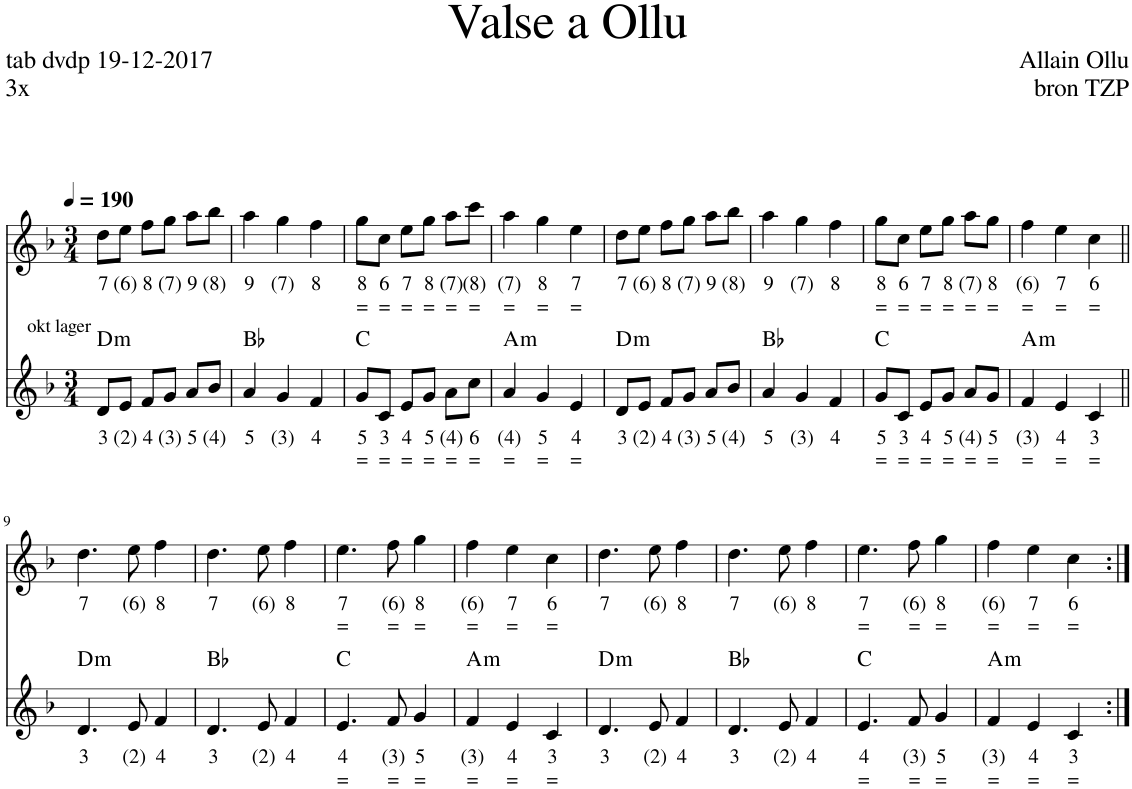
**kern	**kern	**text	**text	**harte	**kern	**text	**text
*part3	*part2	*part2	*part2	*part2	*part1	*part1	*part1
*staff3	*staff2	*staff2	*staff2	*	*staff1	*staff1	*staff1
*I"Stem	*I"Stem	*	*	*	*I"Stem	*	*
*stria5	*	*	*	*	*	*	*
*clefG2	*clefG2	*	*	*	*clefG2	*	*
*k[b-]	*k[b-]	*	*	*	*k[b-]	*	*
*M3/4	*M3/4	*	*	*	*M3/4	*	*
*MM190	*MM190	*	*	*	*MM190	*	*
=1	=1	=1	=1	=1	=1	=1	=1
!	!LO:TX:a:t=okt lager	!	!	!	!	!	!
!	!	!LO:LY:b	!	!LO:H:kt=m	!	!LO:LY:b	!
2.d 2.f 2.a	8d/L	3	.	D:min	8dd\L	7	.
!	!	!LO:LY:b	!	!	!	!LO:LY:b	!
.	8e/J	(2)	.	.	8ee\J	(6)	.
!	!	!LO:LY:b	!	!	!	!LO:LY:b	!
.	8f/L	4	.	.	8ff\L	8	.
!	!	!LO:LY:b	!	!	!	!LO:LY:b	!
.	8g/J	(3)	.	.	8gg\J	(7)	.
!	!	!LO:LY:b	!	!	!	!LO:LY:b	!
.	8a/L	5	.	.	8aa\L	9	.
!	!	!LO:LY:b	!	!	!	!LO:LY:b	!
.	8b-/J	(4)	.	.	8bb-\J	(8)	.
=2	=2	=2	=2	=2	=2	=2	=2
!	!	!LO:LY:b	!	!	!	!LO:LY:b	!
2.B- 2.d 2.f	4a/	5	.	Bb:maj	4aa\	9	.
!	!	!LO:LY:b	!	!	!	!LO:LY:b	!
.	4g/	(3)	.	.	4gg\	(7)	.
!	!	!LO:LY:b	!	!	!	!LO:LY:b	!
.	4f/	4	.	.	4ff\	8	.
=3	=3	=3	=3	=3	=3	=3	=3
!	!	!LO:LY:b	!LO:LY:b	!	!	!LO:LY:b	!LO:LY:b
2.c 2.e 2.g	8g/L	5	=	C:maj	8gg\L	8	=
!	!	!LO:LY:b	!LO:LY:b	!	!	!LO:LY:b	!LO:LY:b
.	8c/J	3	=	.	8cc\J	6	=
!	!	!LO:LY:b	!LO:LY:b	!	!	!LO:LY:b	!LO:LY:b
.	8e/L	4	=	.	8ee\L	7	=
!	!	!LO:LY:b	!LO:LY:b	!	!	!LO:LY:b	!LO:LY:b
.	8g/J	5	=	.	8gg\J	8	=
!	!	!LO:LY:b	!LO:LY:b	!	!	!LO:LY:b	!LO:LY:b
.	8a\L	(4)	=	.	8aa\L	(7)	=
!	!	!LO:LY:b	!LO:LY:b	!	!	!LO:LY:b	!LO:LY:b
.	8cc\J	6	=	.	8ccc\J	(8)	=
=4	=4	=4	=4	=4	=4	=4	=4
!	!	!LO:LY:b	!LO:LY:b	!LO:H:kt=m	!	!LO:LY:b	!LO:LY:b
2.c 2.e 2.a	4a/	(4)	=	A:min	4aa\	(7)	=
!	!	!LO:LY:b	!LO:LY:b	!	!	!LO:LY:b	!LO:LY:b
.	4g/	5	=	.	4gg\	8	=
!	!	!LO:LY:b	!LO:LY:b	!	!	!LO:LY:b	!LO:LY:b
.	4e/	4	=	.	4ee\	7	=
=5	=5	=5	=5	=5	=5	=5	=5
!	!	!LO:LY:b	!	!LO:H:kt=m	!	!LO:LY:b	!
2.d 2.f 2.a	8d/L	3	.	D:min	8dd\L	7	.
!	!	!LO:LY:b	!	!	!	!LO:LY:b	!
.	8e/J	(2)	.	.	8ee\J	(6)	.
!	!	!LO:LY:b	!	!	!	!LO:LY:b	!
.	8f/L	4	.	.	8ff\L	8	.
!	!	!LO:LY:b	!	!	!	!LO:LY:b	!
.	8g/J	(3)	.	.	8gg\J	(7)	.
!	!	!LO:LY:b	!	!	!	!LO:LY:b	!
.	8a/L	5	.	.	8aa\L	9	.
!	!	!LO:LY:b	!	!	!	!LO:LY:b	!
.	8b-/J	(4)	.	.	8bb-\J	(8)	.
=6	=6	=6	=6	=6	=6	=6	=6
!	!	!LO:LY:b	!	!	!	!LO:LY:b	!
2.B- 2.d 2.f	4a/	5	.	Bb:maj	4aa\	9	.
!	!	!LO:LY:b	!	!	!	!LO:LY:b	!
.	4g/	(3)	.	.	4gg\	(7)	.
!	!	!LO:LY:b	!	!	!	!LO:LY:b	!
.	4f/	4	.	.	4ff\	8	.
=7	=7	=7	=7	=7	=7	=7	=7
!	!	!LO:LY:b	!LO:LY:b	!	!	!LO:LY:b	!LO:LY:b
2.c 2.e 2.g	8g/L	5	=	C:maj	8gg\L	8	=
!	!	!LO:LY:b	!LO:LY:b	!	!	!LO:LY:b	!LO:LY:b
.	8c/J	3	=	.	8cc\J	6	=
!	!	!LO:LY:b	!LO:LY:b	!	!	!LO:LY:b	!LO:LY:b
.	8e/L	4	=	.	8ee\L	7	=
!	!	!LO:LY:b	!LO:LY:b	!	!	!LO:LY:b	!LO:LY:b
.	8g/J	5	=	.	8gg\J	8	=
!	!	!LO:LY:b	!LO:LY:b	!	!	!LO:LY:b	!LO:LY:b
.	8a/L	(4)	=	.	8aa\L	(7)	=
!	!	!LO:LY:b	!LO:LY:b	!	!	!LO:LY:b	!LO:LY:b
.	8g/J	5	=	.	8gg\J	8	=
=8	=8	=8	=8	=8	=8	=8	=8
!	!	!LO:LY:b	!LO:LY:b	!LO:H:kt=m	!	!LO:LY:b	!LO:LY:b
2.c 2.e 2.a	4f/	(3)	=	A:min	4ff\	(6)	=
!	!	!LO:LY:b	!LO:LY:b	!	!	!LO:LY:b	!LO:LY:b
.	4e/	4	=	.	4ee\	7	=
!	!	!LO:LY:b	!LO:LY:b	!	!	!LO:LY:b	!LO:LY:b
.	4c/	3	=	.	4cc\	6	=
!!LO:LB:g=z
=9||	=9||	=9||	=9||	=9||	=9||	=9||	=9||
!	!	!LO:LY:b	!	!LO:H:kt=m	!	!LO:LY:b	!
2.d 2.f 2.a	4.d/	3	.	D:min	4.dd\	7	.
!	!	!LO:LY:b	!	!	!	!LO:LY:b	!
.	8e/	(2)	.	.	8ee\	(6)	.
!	!	!LO:LY:b	!	!	!	!LO:LY:b	!
.	4f/	4	.	.	4ff\	8	.
=10	=10	=10	=10	=10	=10	=10	=10
!	!	!LO:LY:b	!	!	!	!LO:LY:b	!
2.B- 2.d 2.f	4.d/	3	.	Bb:maj	4.dd\	7	.
!	!	!LO:LY:b	!	!	!	!LO:LY:b	!
.	8e/	(2)	.	.	8ee\	(6)	.
!	!	!LO:LY:b	!	!	!	!LO:LY:b	!
.	4f/	4	.	.	4ff\	8	.
=11	=11	=11	=11	=11	=11	=11	=11
!	!	!LO:LY:b	!LO:LY:b	!	!	!LO:LY:b	!LO:LY:b
2.c 2.e 2.g	4.e/	4	=	C:maj	4.ee\	7	=
!	!	!LO:LY:b	!LO:LY:b	!	!	!LO:LY:b	!LO:LY:b
.	8f/	(3)	=	.	8ff\	(6)	=
!	!	!LO:LY:b	!LO:LY:b	!	!	!LO:LY:b	!LO:LY:b
.	4g/	5	=	.	4gg\	8	=
=12	=12	=12	=12	=12	=12	=12	=12
!	!	!LO:LY:b	!LO:LY:b	!LO:H:kt=m	!	!LO:LY:b	!LO:LY:b
2.c 2.e 2.a	4f/	(3)	=	A:min	4ff\	(6)	=
!	!	!LO:LY:b	!LO:LY:b	!	!	!LO:LY:b	!LO:LY:b
.	4e/	4	=	.	4ee\	7	=
!	!	!LO:LY:b	!LO:LY:b	!	!	!LO:LY:b	!LO:LY:b
.	4c/	3	=	.	4cc\	6	=
=13	=13	=13	=13	=13	=13	=13	=13
!	!	!LO:LY:b	!	!LO:H:kt=m	!	!LO:LY:b	!
2.d 2.f 2.a	4.d/	3	.	D:min	4.dd\	7	.
!	!	!LO:LY:b	!	!	!	!LO:LY:b	!
.	8e/	(2)	.	.	8ee\	(6)	.
!	!	!LO:LY:b	!	!	!	!LO:LY:b	!
.	4f/	4	.	.	4ff\	8	.
=14	=14	=14	=14	=14	=14	=14	=14
!	!	!LO:LY:b	!	!	!	!LO:LY:b	!
2.B- 2.d 2.f	4.d/	3	.	Bb:maj	4.dd\	7	.
!	!	!LO:LY:b	!	!	!	!LO:LY:b	!
.	8e/	(2)	.	.	8ee\	(6)	.
!	!	!LO:LY:b	!	!	!	!LO:LY:b	!
.	4f/	4	.	.	4ff\	8	.
=15	=15	=15	=15	=15	=15	=15	=15
!	!	!LO:LY:b	!LO:LY:b	!	!	!LO:LY:b	!LO:LY:b
2.c 2.e 2.g	4.e/	4	=	C:maj	4.ee\	7	=
!	!	!LO:LY:b	!LO:LY:b	!	!	!LO:LY:b	!LO:LY:b
.	8f/	(3)	=	.	8ff\	(6)	=
!	!	!LO:LY:b	!LO:LY:b	!	!	!LO:LY:b	!LO:LY:b
.	4g/	5	=	.	4gg\	8	=
=16	=16	=16	=16	=16	=16	=16	=16
!	!	!LO:LY:b	!LO:LY:b	!LO:H:kt=m	!	!LO:LY:b	!LO:LY:b
2.c 2.e 2.a	4f/	(3)	=	A:min	4ff\	(6)	=
!	!	!LO:LY:b	!LO:LY:b	!	!	!LO:LY:b	!LO:LY:b
.	4e/	4	=	.	4ee\	7	=
!	!	!LO:LY:b	!LO:LY:b	!	!	!LO:LY:b	!LO:LY:b
.	4c/	3	=	.	4cc\	6	=
=:|!	=:|!	=:|!	=:|!	=:|!	=:|!	=:|!	=:|!
*-	*-	*-	*-	*-	*-	*-	*-
